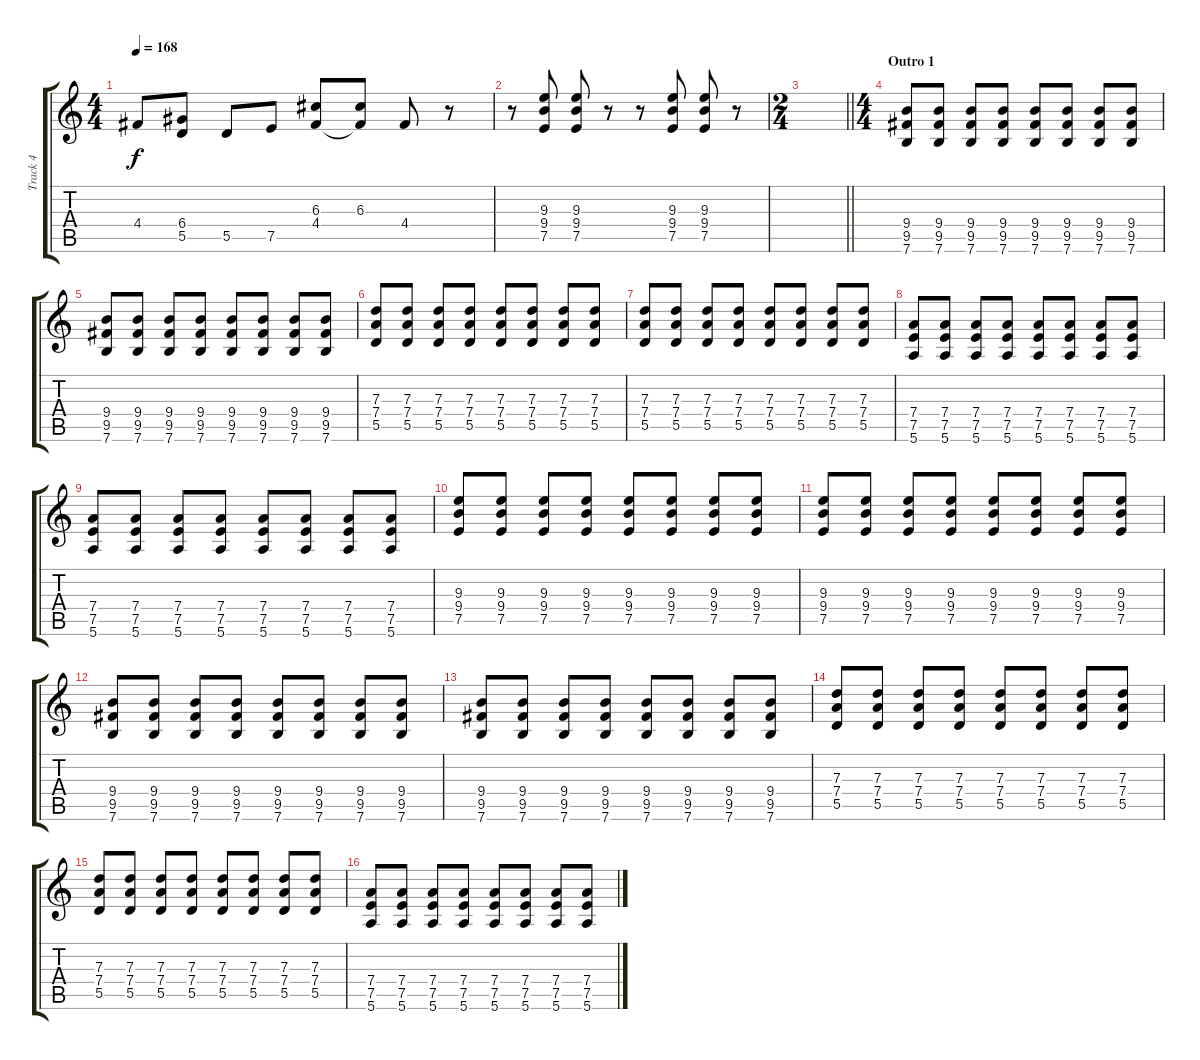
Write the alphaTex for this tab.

\track ("Track 4" "Track 4") {instrument distortionguitar}
\staff {score tabs}
\tuning (E4 B3 G3 D3 A2 E2) {hide}
\ts (4 4)
\tempo 168
\clef g2
\ks c
4.4{t}.8{dy f} (6.4 5.5{t}).8 5.5.8 7.5.8 (6.3{t} 4.4).8 (6.3 4.4{t}).8 4.4.8 r.8 |
r.8{instrument distortionguitar} (9.3 9.4 7.5).8 (9.3 9.4 7.5).8 r.8 r.8 (9.3 9.4 7.5).8 (9.3 9.4 7.5).8 r.8 |
\ts (2 4)
\barLineRight lightlight
|
\ts (4 4)
\section ("" "Outro 1")
(9.4 9.5 7.6).8 (9.4 9.5 7.6).8 (9.4 9.5 7.6).8 (9.4 9.5 7.6).8 (9.4 9.5 7.6).8 (9.4 9.5 7.6).8 (9.4 9.5 7.6).8 (9.4 9.5 7.6).8 |
(9.4 9.5 7.6).8 (9.4 9.5 7.6).8 (9.4 9.5 7.6).8 (9.4 9.5 7.6).8 (9.4 9.5 7.6).8 (9.4 9.5 7.6).8 (9.4 9.5 7.6).8 (9.4 9.5 7.6).8 |
(7.3 7.4 5.5).8 (7.3 7.4 5.5).8 (7.3 7.4 5.5).8 (7.3 7.4 5.5).8 (7.3 7.4 5.5).8 (7.3 7.4 5.5).8 (7.3 7.4 5.5).8 (7.3 7.4 5.5).8 |
(7.3 7.4 5.5).8 (7.3 7.4 5.5).8 (7.3 7.4 5.5).8 (7.3 7.4 5.5).8 (7.3 7.4 5.5).8 (7.3 7.4 5.5).8 (7.3 7.4 5.5).8 (7.3 7.4 5.5).8 |
(7.4 7.5 5.6).8 (7.4 7.5 5.6).8 (7.4 7.5 5.6).8 (7.4 7.5 5.6).8 (7.4 7.5 5.6).8 (7.4 7.5 5.6).8 (7.4 7.5 5.6).8 (7.4 7.5 5.6).8 |
(7.4 7.5 5.6).8 (7.4 7.5 5.6).8 (7.4 7.5 5.6).8 (7.4 7.5 5.6).8 (7.4 7.5 5.6).8 (7.4 7.5 5.6).8 (7.4 7.5 5.6).8 (7.4 7.5 5.6).8 |
(9.3 9.4 7.5).8 (9.3 9.4 7.5).8 (9.3 9.4 7.5).8 (9.3 9.4 7.5).8 (9.3 9.4 7.5).8 (9.3 9.4 7.5).8 (9.3 9.4 7.5).8 (9.3 9.4 7.5).8 |
(9.3 9.4 7.5).8 (9.3 9.4 7.5).8 (9.3 9.4 7.5).8 (9.3 9.4 7.5).8 (9.3 9.4 7.5).8 (9.3 9.4 7.5).8 (9.3 9.4 7.5).8 (9.3 9.4 7.5).8 |
(9.4 9.5 7.6).8 (9.4 9.5 7.6).8 (9.4 9.5 7.6).8 (9.4 9.5 7.6).8 (9.4 9.5 7.6).8 (9.4 9.5 7.6).8 (9.4 9.5 7.6).8 (9.4 9.5 7.6).8 |
(9.4 9.5 7.6).8 (9.4 9.5 7.6).8 (9.4 9.5 7.6).8 (9.4 9.5 7.6).8 (9.4 9.5 7.6).8 (9.4 9.5 7.6).8 (9.4 9.5 7.6).8 (9.4 9.5 7.6).8 |
(7.3 7.4 5.5).8 (7.3 7.4 5.5).8 (7.3 7.4 5.5).8 (7.3 7.4 5.5).8 (7.3 7.4 5.5).8 (7.3 7.4 5.5).8 (7.3 7.4 5.5).8 (7.3 7.4 5.5).8 |
(7.3 7.4 5.5).8 (7.3 7.4 5.5).8 (7.3 7.4 5.5).8 (7.3 7.4 5.5).8 (7.3 7.4 5.5).8 (7.3 7.4 5.5).8 (7.3 7.4 5.5).8 (7.3 7.4 5.5).8 |
(7.4 7.5 5.6).8 (7.4 7.5 5.6).8 (7.4 7.5 5.6).8 (7.4 7.5 5.6).8 (7.4 7.5 5.6).8 (7.4 7.5 5.6).8 (7.4 7.5 5.6).8 (7.4 7.5 5.6).8
